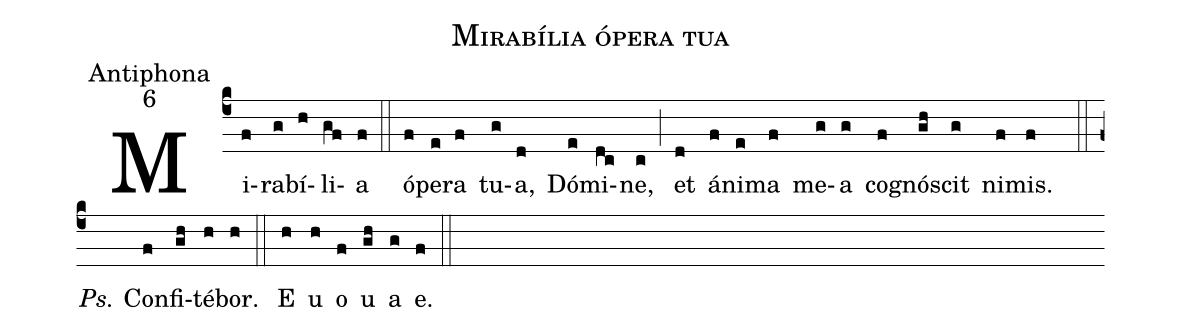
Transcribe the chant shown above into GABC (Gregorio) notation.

name:Mirabília ópera tua;
office-part:Antiphona;
mode:6;
%%
(c4) Mi(f)ra(g)bí(h)li(gf)a(f) (::) ó(f)pe(e)ra(f) tu(g)a,(d) Dó(e)mi(dc)ne,(c) (;) et(d) á(f)ni(e)ma(f) me(g)a(g) co(f)gnó(gh)scit(g) ni(f)mis.(f) (::)
<i>Ps.</i> C{o}n(f)fi(gh)té(h)bor.(h) (::)
<eu> E(h) u(h) o(f) u(gh) a(g) e.(f) </eu>(::)
